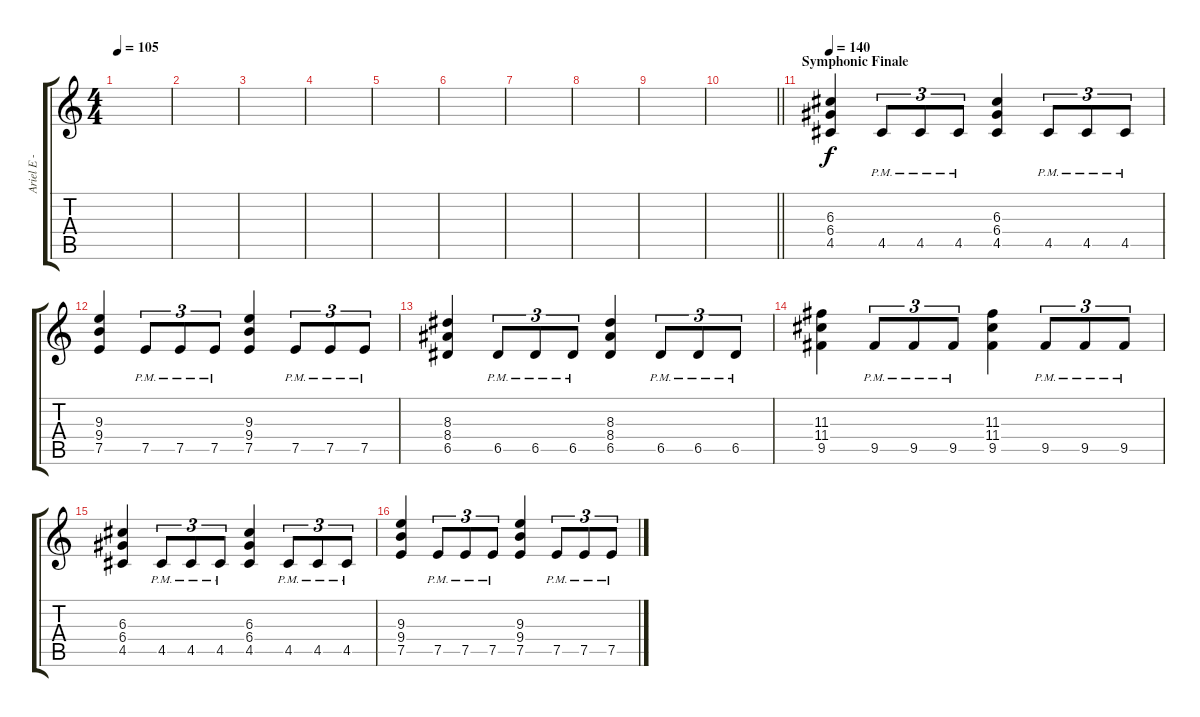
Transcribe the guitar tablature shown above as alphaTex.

\track ("Ariel E - Rhythm Guitar" "Ariel E - ") {instrument overdrivenguitar}
\staff {score tabs}
\tuning (E4 B3 G3 D3 A2 E2) {hide}
\ts (4 4)
\tempo 105
\clef g2
\ks c
|
|
|
|
|
|
|
|
|
\barLineRight lightlight
|
\section ("" "Symphonic Finale")
\tempo 140
(6.3 6.4 4.5).4{volume 14} 4.5{pm}.8{tu (3 2)} 4.5{pm}.8{tu (3 2)} 4.5{pm}.8{tu (3 2)} (6.3 6.4 4.5).4 4.5{pm}.8{tu (3 2)} 4.5{pm}.8{tu (3 2)} 4.5{pm}.8{tu (3 2)} |
(9.3 9.4 7.5).4 7.5{pm}.8{tu (3 2)} 7.5{pm}.8{tu (3 2)} 7.5{pm}.8{tu (3 2)} (9.3 9.4 7.5).4 7.5{pm}.8{tu (3 2)} 7.5{pm}.8{tu (3 2)} 7.5{pm}.8{tu (3 2)} |
(8.3 8.4 6.5).4 6.5{pm}.8{tu (3 2)} 6.5{pm}.8{tu (3 2)} 6.5{pm}.8{tu (3 2)} (8.3 8.4 6.5).4 6.5{pm}.8{tu (3 2)} 6.5{pm}.8{tu (3 2)} 6.5{pm}.8{tu (3 2)} |
(11.3 11.4 9.5).4 9.5{pm}.8{tu (3 2)} 9.5{pm}.8{tu (3 2)} 9.5{pm}.8{tu (3 2)} (11.3 11.4 9.5).4 9.5{pm}.8{tu (3 2)} 9.5{pm}.8{tu (3 2)} 9.5{pm}.8{tu (3 2)} |
(6.3 6.4 4.5).4 4.5{pm}.8{tu (3 2)} 4.5{pm}.8{tu (3 2)} 4.5{pm}.8{tu (3 2)} (6.3 6.4 4.5).4 4.5{pm}.8{tu (3 2)} 4.5{pm}.8{tu (3 2)} 4.5{pm}.8{tu (3 2)} |
(9.3 9.4 7.5).4 7.5{pm}.8{tu (3 2)} 7.5{pm}.8{tu (3 2)} 7.5{pm}.8{tu (3 2)} (9.3 9.4 7.5).4 7.5{pm}.8{tu (3 2)} 7.5{pm}.8{tu (3 2)} 7.5{pm}.8{tu (3 2)}
